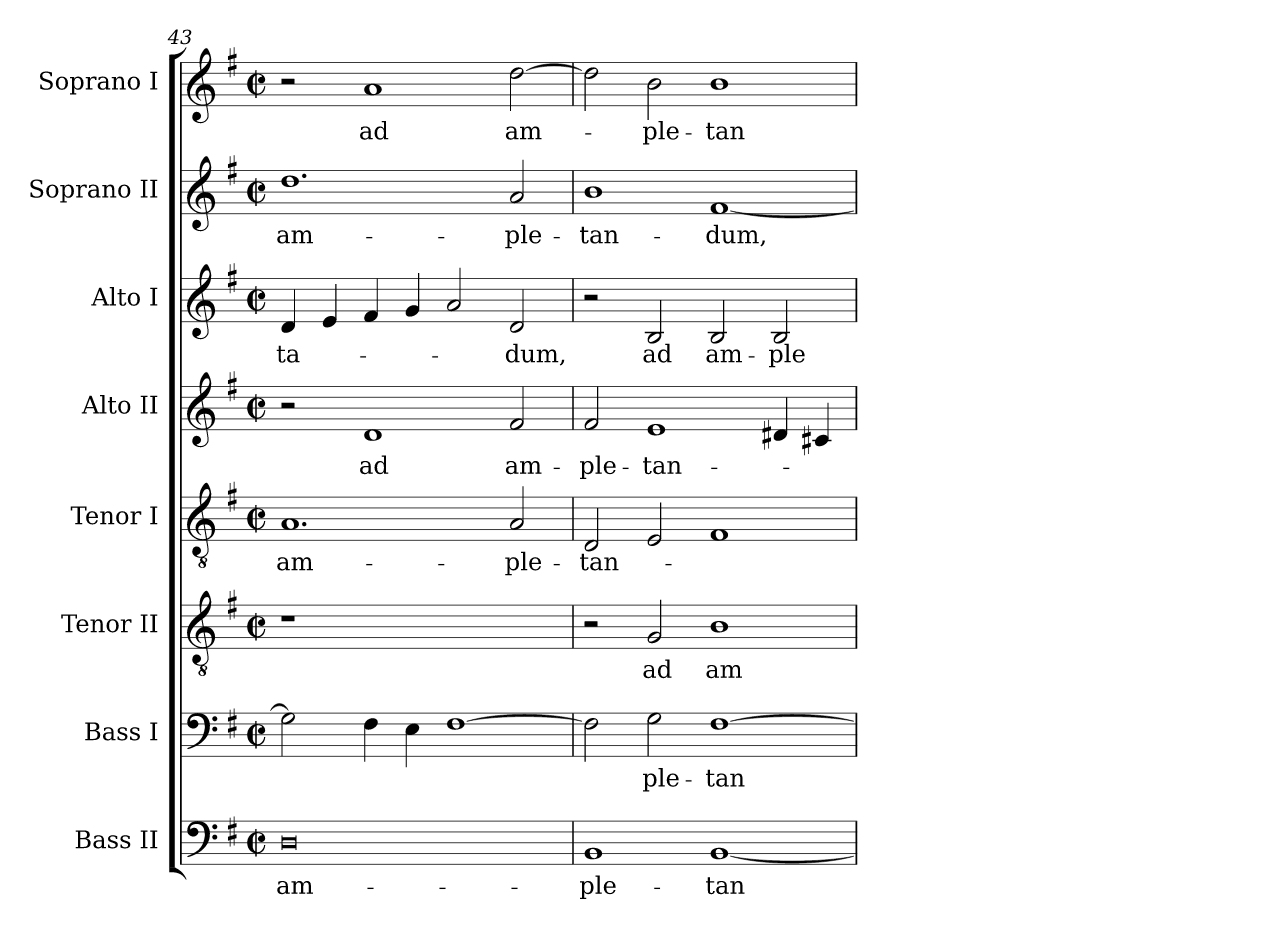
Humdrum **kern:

**kern	**text	**kern	**text	**kern	**text	**kern	**text	**kern	**text	**kern	**text	**kern	**text	**kern	**text
*part8	*part8	*part7	*part7	*part6	*part6	*part5	*part5	*part4	*part4	*part3	*part3	*part2	*part2	*part1	*part1
*staff8	*staff8	*staff7	*staff7	*staff6	*staff6	*staff5	*staff5	*staff4	*staff4	*staff3	*staff3	*staff2	*staff2	*staff1	*staff1
*I"Bass II	*	*I"Bass I	*	*I"Tenor II	*	*I"Tenor I	*	*I"Alto II	*	*I"Alto I	*	*I"Soprano II	*	*I"Soprano I	*
*I'BII	*	*I'BI	*	*I'TII	*	*I'TI	*	*I'AII	*	*I'AI	*	*	*	*	*
*clefF4	*	*clefF4	*	*clefGv2	*	*clefGv2	*	*clefG2	*	*clefG2	*	*clefG2	*	*clefG2	*
*k[f#]	*	*k[f#]	*	*k[f#]	*	*k[f#]	*	*k[f#]	*	*k[f#]	*	*k[f#]	*	*k[f#]	*
*G:	*	*G:	*	*G:	*	*G:	*	*G:	*	*G:	*	*G:	*	*G:	*
*M2/2	*	*M2/2	*	*M2/2	*	*M2/2	*	*M2/2	*	*M2/2	*	*M2/2	*	*M2/2	*
*met(c|)	*	*met(c|)	*	*met(c|)	*	*met(c|)	*	*met(c|)	*	*met(c|)	*	*met(c|)	*	*met(c|)	*
=43	=43	=43	=43	=43	=43	=43	=43	=43	=43	=43	=43	=43	=43	=43	=43
!	!LO:LY:b:color=#000000	!	!	!LO:N:vis=1	!	!	!	!	!	!	!	!	!	!	!
!	!	!	!	!	!	!	!LO:LY:b:color=#000000	!	!	!	!	!	!	!	!
!	!	!	!	!	!	!	!	!	!	!	!LO:LY:b:color=#000000	!	!	!	!
!	!	!	!	!	!	!	!	!	!	!	!	!	!LO:LY:b:color=#000000	!	!
0Di	am-	2Gi\]	.	1r	.	1.Ai	am-	2r	.	4di/	-ta-	1.ddi	am-	2r	.
.	.	.	.	.	.	.	.	.	.	4ei/	.	.	.	.	.
!	!	!	!	!	!	!	!	!	!LO:LY:b:color=#000000	!	!	!	!	!	!
!	!	!	!	!	!	!	!	!	!	!	!	!	!	!	!LO:LY:b:color=#000000
.	.	4F#i\	.	.	.	.	.	1di	ad	4f#i/	.	.	.	1ai	ad
.	.	4Ei\	.	.	.	.	.	.	.	4gi/	.	.	.	.	.
.	.	[>1F#i	.	1ryy	.	.	.	.	.	2ai/	.	.	.	.	.
!	!	!	!	!	!	!	!LO:LY:b:color=#000000	!	!	!	!	!	!	!	!
!	!	!	!	!	!	!	!	!	!LO:LY:b:color=#000000	!	!	!	!	!	!
!	!	!	!	!	!	!	!	!	!	!	!LO:LY:b:color=#000000	!	!	!	!
!	!	!	!	!	!	!	!	!	!	!	!	!	!LO:LY:b:color=#000000	!	!
!	!	!	!	!	!	!	!	!	!	!	!	!	!	!	!LO:LY:b:color=#000000
.	.	.	.	.	.	2Ai/	-ple-	2f#i/	am-	2di/	-dum,	2ai/	-ple-	[>2ddi\	am-
=44	=44	=44	=44	=44	=44	=44	=44	=44	=44	=44	=44	=44	=44	=44	=44
!	!LO:LY:b:color=#000000	!	!	!	!	!	!	!	!	!	!	!	!	!	!
!	!	!	!	!	!	!	!LO:LY:b:color=#000000	!	!	!	!	!	!	!	!
!	!	!	!	!	!	!	!	!	!LO:LY:b:color=#000000	!	!	!	!	!	!
!	!	!	!	!	!	!	!	!	!	!	!	!	!LO:LY:b:color=#000000	!	!
1BBi	-ple-	2F#i\]	.	2r	.	2Di/	-tan-	2f#i/	-ple-	2r	.	1bi	-tan-	2ddi\]	.
!	!	!	!LO:LY:b:color=#000000	!	!	!	!	!	!	!	!	!	!	!	!
!	!	!	!	!	!LO:LY:b:color=#000000	!	!	!	!	!	!	!	!	!	!
!	!	!	!	!	!	!	!	!	!LO:LY:b:color=#000000	!	!	!	!	!	!
!	!	!	!	!	!	!	!	!	!	!	!LO:LY:b:color=#000000	!	!	!	!
!	!	!	!	!	!	!	!	!	!	!	!	!	!	!	!LO:LY:b:color=#000000
.	.	2Gi\	-ple-	2Gi/	ad	2Ei/	.	1ei	-tan-	2Bi/	ad	.	.	2bi\	-ple-
!	!LO:LY:b:color=#000000	!	!	!	!	!	!	!	!	!	!	!	!	!	!
!	!	!	!LO:LY:b:color=#000000	!	!	!	!	!	!	!	!	!	!	!	!
!	!	!	!	!	!LO:LY:b:color=#000000	!	!	!	!	!	!	!	!	!	!
!	!	!	!	!	!	!	!	!	!	!	!LO:LY:b:color=#000000	!	!	!	!
!	!	!	!	!	!	!	!	!	!	!	!	!	!LO:LY:b:color=#000000	!	!
!	!	!	!	!	!	!	!	!	!	!	!	!	!	!	!LO:LY:b:color=#000000
[<1BBi	-tan-	[>1F#i	-tan-	1Bi	am-	1F#i	.	.	.	2Bi/	am-	[<1f#i	-dum,	1bi	-tan-
!	!	!	!	!	!	!	!	!	!	!	!LO:LY:b:color=#000000	!	!	!	!
.	.	.	.	.	.	.	.	4d#Xi/	.	2Bi/	-ple-	.	.	.	.
.	.	.	.	.	.	.	.	4c#Xi/	.	.	.	.	.	.	.
=	=	=	=	=	=	=	=	=	=	=	=	=	=	=	=
*-	*-	*-	*-	*-	*-	*-	*-	*-	*-	*-	*-	*-	*-	*-	*-
